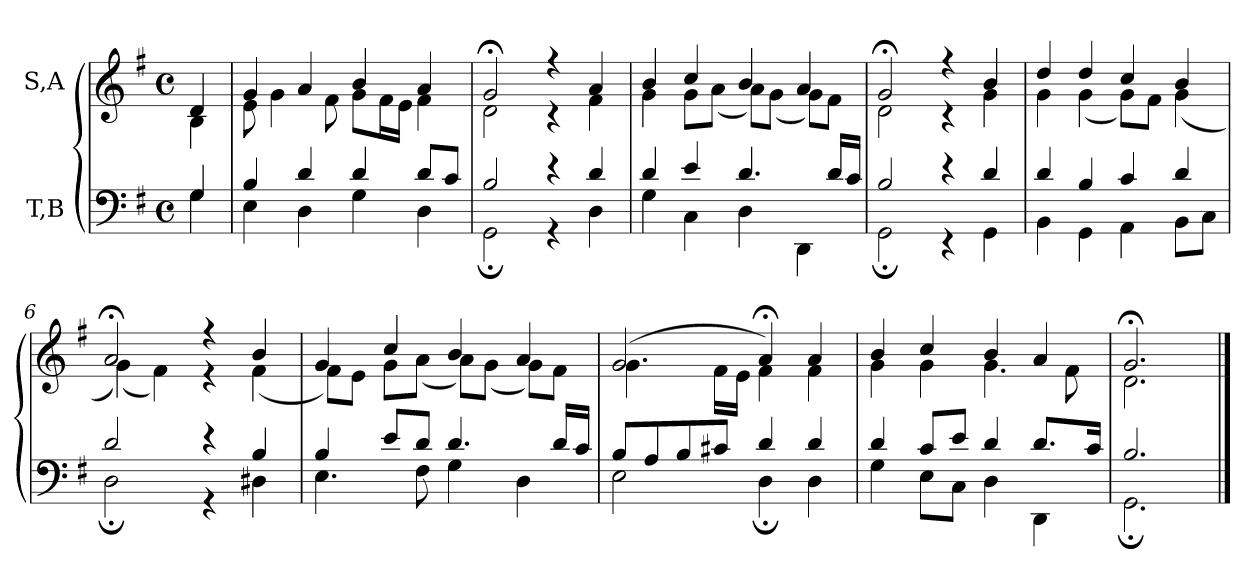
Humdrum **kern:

**kern	**kern
*part2	*part1
*staff2	*staff1
*I"T,B	*I"S,A
*clefF4	*clefG2
*k[f#]	*k[f#]
*M4/4	*M4/4
*met(c)	*met(c)
=	=
*^	*^
4G	4G	4d	4B
=1	=1	=1	=1
4B	4E	4g	8e
.	.	.	4g
4d	4D	4a	.
.	.	.	8f#
4d	4G	4b	8gL
.	.	.	16f#L
.	.	.	16eJJ
8dL	4D	4a	4f#
8cJ	.	.	.
=2	=2	=2	=2
2B	2GG;	2g;<	2d
4r	4r	4r	4r
4d	4D	4a	4f#
=3	=3	=3	=3
4d	4G	4b	4g
4e	4C	4cc	8gL
.	.	.	(<8aJ
4.d	4D	4b	8aL)
.	.	.	(<8gJ
.	4DD	4a	8gL)
16dLL	.	.	8f#J
16cJJ	.	.	.
=4	=4	=4	=4
2B	2GG;	2g;<	2d
4r	4r	4r	4r
4d	4GG	4b	4g
=5	=5	=5	=5
4d	4BB	4dd	4g
4B	4GG	4dd	(<4g
4c	4AA	4cc	8gL)
.	.	.	8f#J
4d	8BBL	4b	(<4g
.	8CJ	.	.
=6	=6	=6	=6
2d	2D;	2a;<	(<4g)
.	.	.	4f#)
4r	4r	4r	4r
4B	4D#X	4b	(<4f#
=7	=7	=7	=7
4B	4.E	4g	8f#L)
.	.	.	8eJ
8eL	.	4cc	8gL
8dJ	8F#	.	(<8aJ
4.d	4G	4b	8aL)
.	.	.	(<8gJ
.	4D	4a	8gL)
16dLL	.	.	8f#J
16cJJ	.	.	.
=8	=8	=8	=8
8BL	2E	(>2g	4.g
8A	.	.	.
8B	.	.	.
8c#XJ	.	.	16f#LL
.	.	.	16eJJ
4d	4D;	4a;<)	4f#
4d	4D	4a	4f#
=9	=9	=9	=9
4d	4G	4b	4g
8cL	8EL	4cc	4g
8eJ	8CJ	.	.
4d	4D	4b	4.g
8.dL	4DD	4a	.
.	.	.	8f#
16cJk	.	.	.
=10	=10	=10	=10
2.B	2.GG;	2.g;<	2.d
*v	*v	*	*
*	*v	*v
==	==
*-	*-
